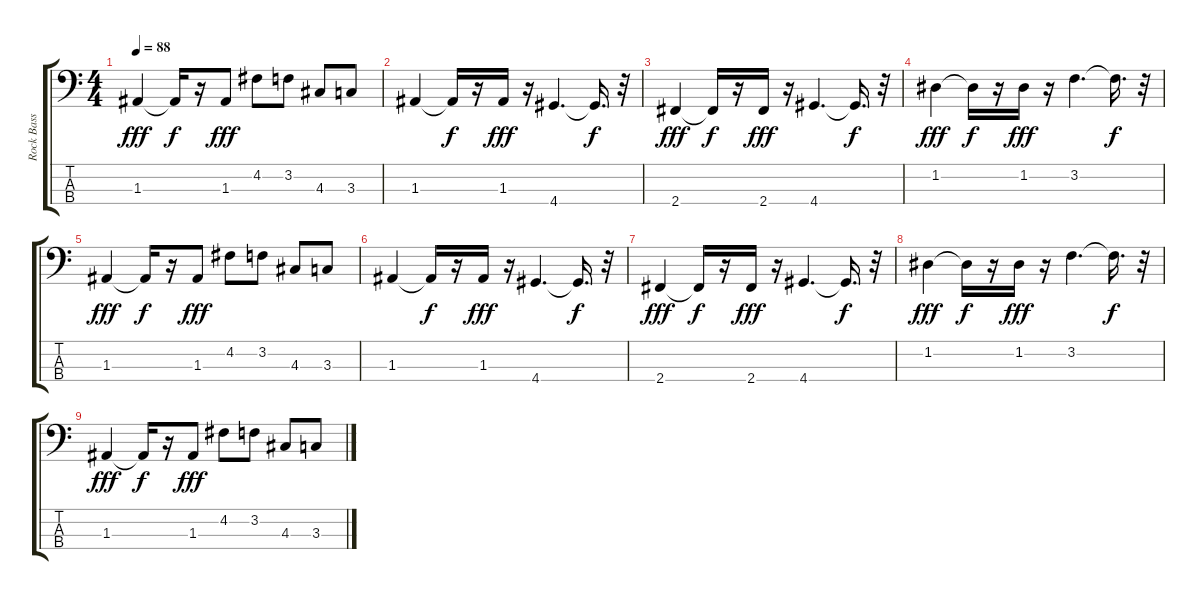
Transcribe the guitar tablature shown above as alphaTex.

\track ("Rock Bass" "Rock Bass") {instrument fretlessbass}
\staff {score tabs}
\tuning (G2 D2 A1 E1) {hide}
\ts (4 4)
\tempo 88
\clef f4
\ks c
1.3.4{dy fff} 1.3{t}.16{dy f} r.16 1.3.8{dy fff} 4.2.8 3.2.8 4.3.8 3.3.8 |
1.3.4 1.3{t}.16{dy f} r.16 1.3.16{dy fff} r.16 4.4.4{d} 4.4{t}.16{d dy f} r.32 |
2.4.4{dy fff} 2.4{t}.16{dy f} r.16 2.4.16{dy fff} r.16 4.4.4{d} 4.4{t}.16{d dy f} r.32 |
1.2.4{dy fff} 1.2{t}.16{dy f} r.16 1.2.16{dy fff} r.16 3.2.4{d} 3.2{t}.16{d dy f} r.32 |
1.3.4{dy fff} 1.3{t}.16{dy f} r.16 1.3.8{dy fff} 4.2.8 3.2.8 4.3.8 3.3.8 |
1.3.4 1.3{t}.16{dy f} r.16 1.3.16{dy fff} r.16 4.4.4{d} 4.4{t}.16{d dy f} r.32 |
2.4.4{dy fff} 2.4{t}.16{dy f} r.16 2.4.16{dy fff} r.16 4.4.4{d} 4.4{t}.16{d dy f} r.32 |
1.2.4{dy fff} 1.2{t}.16{dy f} r.16 1.2.16{dy fff} r.16 3.2.4{d} 3.2{t}.16{d dy f} r.32 |
1.3.4{dy fff} 1.3{t}.16{dy f} r.16 1.3.8{dy fff} 4.2.8 3.2.8 4.3.8 3.3.8
